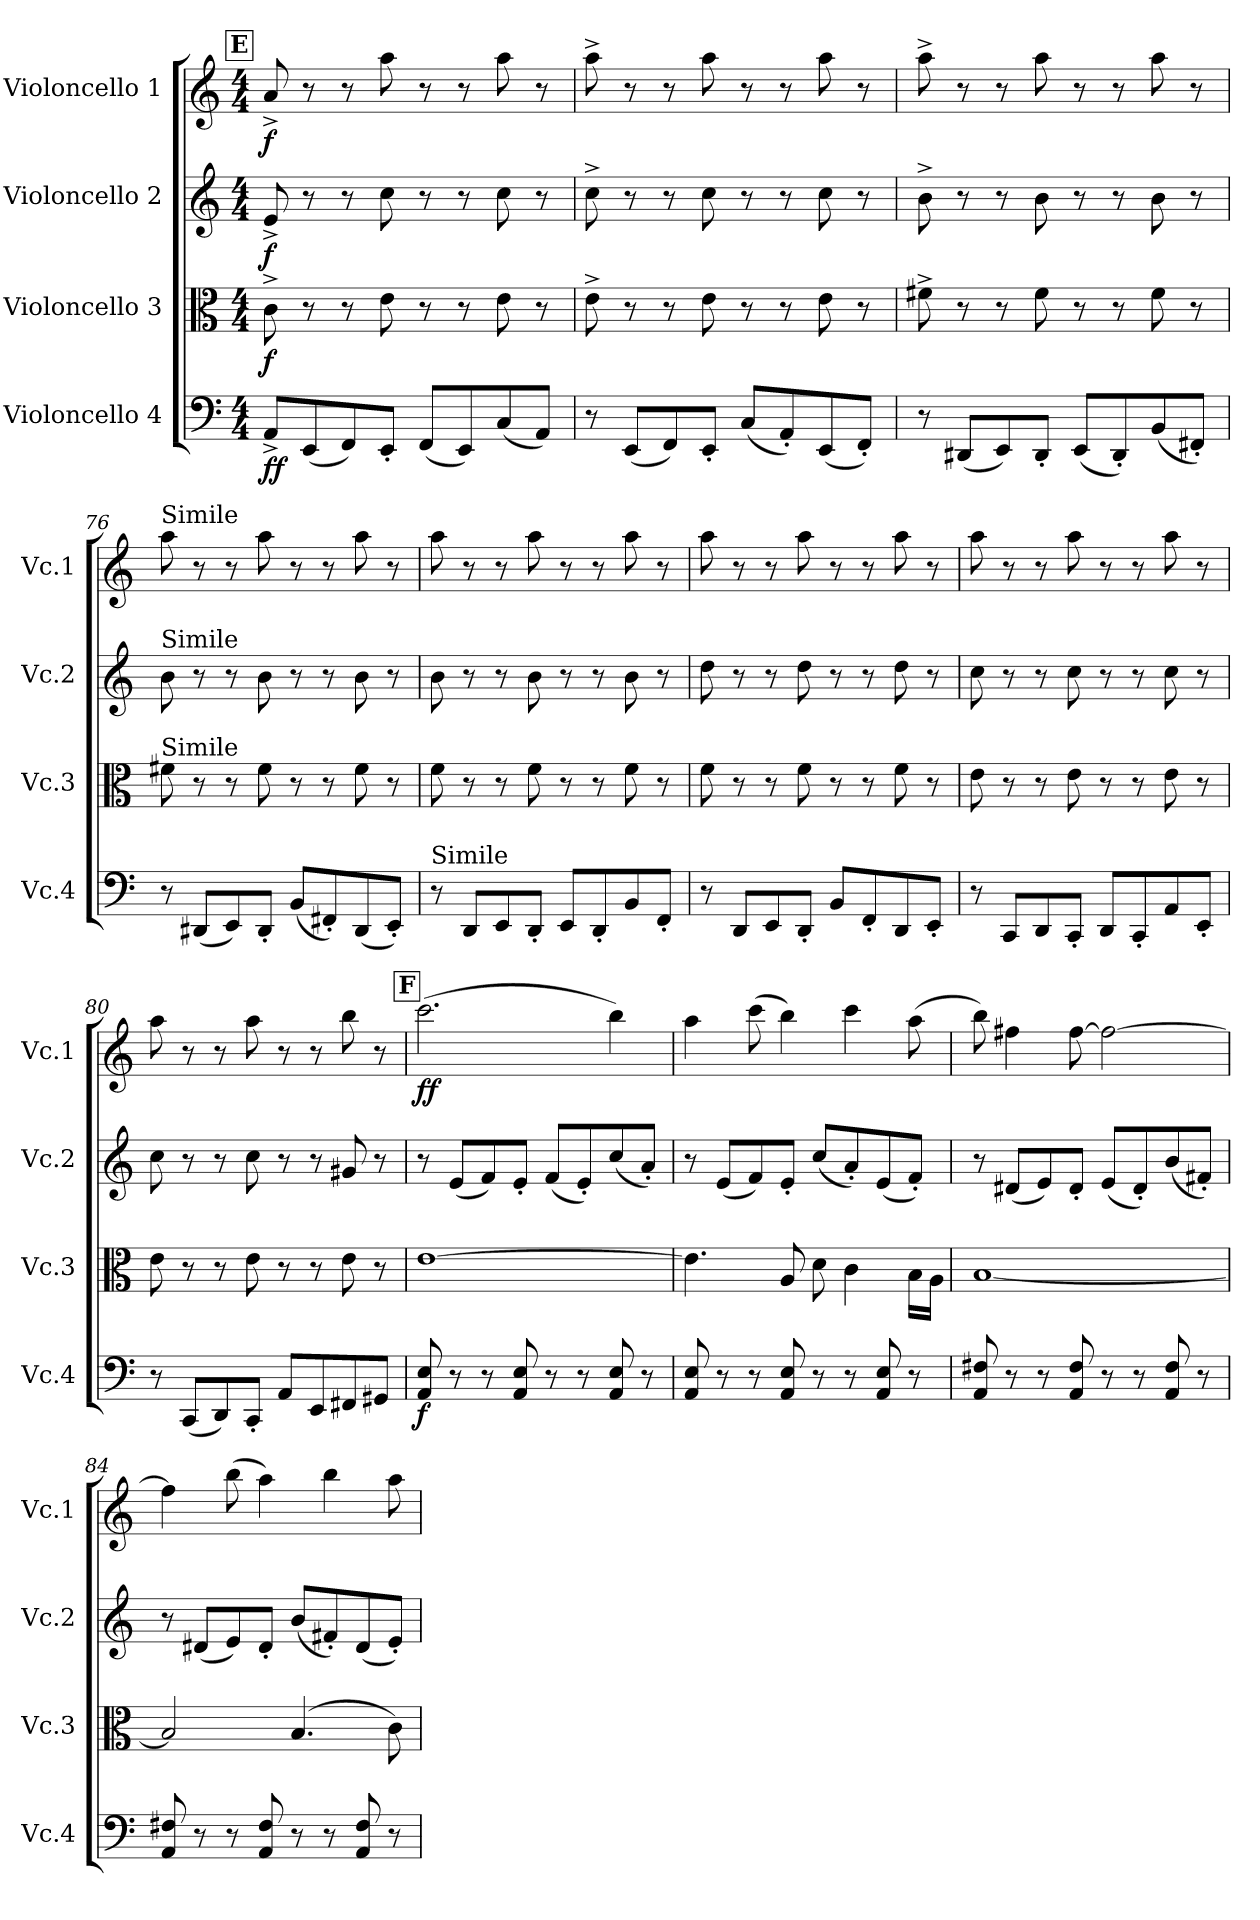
**kern	**dynam	**kern	**dynam	**kern	**dynam	**kern	**dynam
*part4	*part4	*part3	*part3	*part2	*part2	*part1	*part1
*staff4	*staff4	*staff3	*staff3	*staff2	*staff2	*staff1	*staff1
*I"Violoncello 4	*	*I"Violoncello 3	*	*I"Violoncello 2	*	*I"Violoncello 1	*
*I'Vc.4	*	*I'Vc.3	*	*I'Vc.2	*	*I'Vc.1	*
*clefF4	*	*clefC3	*	*clefG2	*	*clefG2	*
*k[]	*	*k[]	*	*k[]	*	*k[]	*
*M4/4	*	*M4/4	*	*M4/4	*	*M4/4	*
!!LO:REH:place=s1:a:B:fs=14:t=E
=73	=73	=73	=73	=73	=73	=73	=73
!	!LO:DY:b	!	!LO:DY:b	!	!LO:DY:b	!	!LO:DY:b
8AA^/L	ff	8c^\	f	8e^/	f	8a^/	f
(8EE/	.	8r	.	8r	.	8r	.
8FF/)	.	8r	.	8r	.	8r	.
8EE'/J	.	8e\	.	8cc\	.	8aa\	.
(8FF/L	.	8r	.	8r	.	8r	.
8EE/)	.	8r	.	8r	.	8r	.
(8C/	.	8e\	.	8cc\	.	8aa\	.
8AA/J)	.	8r	.	8r	.	8r	.
!!LO:PB:g=z
=74	=74	=74	=74	=74	=74	=74	=74
8r	.	8e^\	.	8cc^\	.	8aa^\	.
(8EE/L	.	8r	.	8r	.	8r	.
8FF/)	.	8r	.	8r	.	8r	.
8EE'/J	.	8e\	.	8cc\	.	8aa\	.
(8C/L	.	8r	.	8r	.	8r	.
8AA'/)	.	8r	.	8r	.	8r	.
(8EE/	.	8e\	.	8cc\	.	8aa\	.
8FF'/J)	.	8r	.	8r	.	8r	.
=75	=75	=75	=75	=75	=75	=75	=75
8r	.	8f#X^\	.	8b^\	.	8aa^\	.
(8DD#X/L	.	8r	.	8r	.	8r	.
8EE/)	.	8r	.	8r	.	8r	.
8DD#'/J	.	8f#\	.	8b\	.	8aa\	.
(8EE/L	.	8r	.	8r	.	8r	.
8DD#'/)	.	8r	.	8r	.	8r	.
(8BB/	.	8f#\	.	8b\	.	8aa\	.
8FF#X'/J)	.	8r	.	8r	.	8r	.
=76	=76	=76	=76	=76	=76	=76	=76
!	!	!	!	!	!	!LO:TX:a:t=Simile	!
!	!	!	!	!LO:TX:a:t=Simile	!	!	!
!	!	!LO:TX:a:t=Simile	!	!	!	!	!
8r	.	8f#X\	.	8b\	.	8aa\	.
(8DD#X/L	.	8r	.	8r	.	8r	.
8EE/)	.	8r	.	8r	.	8r	.
8DD#'/J	.	8f#\	.	8b\	.	8aa\	.
(8BB/L	.	8r	.	8r	.	8r	.
8FF#X'/)	.	8r	.	8r	.	8r	.
(8DD#/	.	8f#\	.	8b\	.	8aa\	.
8EE'/J)	.	8r	.	8r	.	8r	.
=77	=77	=77	=77	=77	=77	=77	=77
!LO:TX:a:t=Simile	!	!	!	!	!	!	!
8r	.	8f\	.	8b\	.	8aa\	.
8DD/L	.	8r	.	8r	.	8r	.
8EE/	.	8r	.	8r	.	8r	.
8DD'/J	.	8f\	.	8b\	.	8aa\	.
8EE/L	.	8r	.	8r	.	8r	.
8DD'/	.	8r	.	8r	.	8r	.
8BB/	.	8f\	.	8b\	.	8aa\	.
8FF'/J	.	8r	.	8r	.	8r	.
!!LO:LB:g=z
=78	=78	=78	=78	=78	=78	=78	=78
8r	.	8f\	.	8dd\	.	8aa\	.
8DD/L	.	8r	.	8r	.	8r	.
8EE/	.	8r	.	8r	.	8r	.
8DD'/J	.	8f\	.	8dd\	.	8aa\	.
8BB/L	.	8r	.	8r	.	8r	.
8FF'/	.	8r	.	8r	.	8r	.
8DD/	.	8f\	.	8dd\	.	8aa\	.
8EE'/J	.	8r	.	8r	.	8r	.
=79	=79	=79	=79	=79	=79	=79	=79
8r	.	8e\	.	8cc\	.	8aa\	.
8CC/L	.	8r	.	8r	.	8r	.
8DD/	.	8r	.	8r	.	8r	.
8CC'/J	.	8e\	.	8cc\	.	8aa\	.
8DD/L	.	8r	.	8r	.	8r	.
8CC'/	.	8r	.	8r	.	8r	.
8AA/	.	8e\	.	8cc\	.	8aa\	.
8EE'/J	.	8r	.	8r	.	8r	.
=80	=80	=80	=80	=80	=80	=80	=80
8r	.	8e\	.	8cc\	.	8aa\	.
(8CC/L	.	8r	.	8r	.	8r	.
8DD/)	.	8r	.	8r	.	8r	.
8CC'/J	.	8e\	.	8cc\	.	8aa\	.
8AA/L	.	8r	.	8r	.	8r	.
8EE/	.	8r	.	8r	.	8r	.
8FF#X/	.	8e\	.	8g#X/	.	8bb\	.
8GG#X/J	.	8r	.	8r	.	8r	.
!!LO:REH:place=s1:a:B:fs=14:t=F
=81	=81	=81	=81	=81	=81	=81	=81
!	!LO:DY:b	!	!	!	!	!	!LO:DY:b
8AA/ 8E/	f	[1e	.	8r	.	(2.ccc\	ff
8r	.	.	.	(8e/L	.	.	.
8r	.	.	.	8f/)	.	.	.
8AA/ 8E/	.	.	.	8e'/J	.	.	.
8r	.	.	.	(8f/L	.	.	.
8r	.	.	.	8e'/)	.	.	.
8AA/ 8E/	.	.	.	(8cc/	.	4bb\)	.
8r	.	.	.	8a'/J)	.	.	.
!!LO:LB:g=z
=82	=82	=82	=82	=82	=82	=82	=82
8AA/ 8E/	.	4.e\]	.	8r	.	4aa\	.
8r	.	.	.	(8e/L	.	.	.
8r	.	.	.	8f/)	.	(8ccc\	.
8AA/ 8E/	.	8A/	.	8e'/J	.	4bb\)	.
8r	.	8d\	.	(8cc/L	.	.	.
8r	.	4c\	.	8a'/)	.	4ccc\	.
8AA/ 8E/	.	.	.	(8e/	.	.	.
8r	.	16B\LL	.	8f'/J)	.	(8aa\	.
.	.	16A\JJ	.	.	.	.	.
=83	=83	=83	=83	=83	=83	=83	=83
8AA/ 8F#X/	.	[1B	.	8r	.	8bb\)	.
8r	.	.	.	(8d#X/L	.	4ff#X\	.
8r	.	.	.	8e/)	.	.	.
8AA/ 8F#/	.	.	.	8d#'/J	.	[8ff#\	.
8r	.	.	.	(8e/L	.	2ff#\_	.
8r	.	.	.	8d#'/)	.	.	.
8AA/ 8F#/	.	.	.	(8b/	.	.	.
8r	.	.	.	8f#X'/J)	.	.	.
=84	=84	=84	=84	=84	=84	=84	=84
8AA/ 8F#X/	.	2B/]	.	8r	.	4ff#\]	.
8r	.	.	.	(8d#X/L	.	.	.
8r	.	.	.	8e/)	.	(8bb\	.
8AA/ 8F#/	.	.	.	8d#'/J	.	4aa\)	.
8r	.	(4.B/	.	(8b/L	.	.	.
8r	.	.	.	8f#X'/)	.	4bb\	.
8AA/ 8F#/	.	.	.	(8d#/	.	.	.
8r	.	8c\)	.	8e'/J)	.	8aa\	.
=	=	=	=	=	=	=	=
*-	*-	*-	*-	*-	*-	*-	*-
